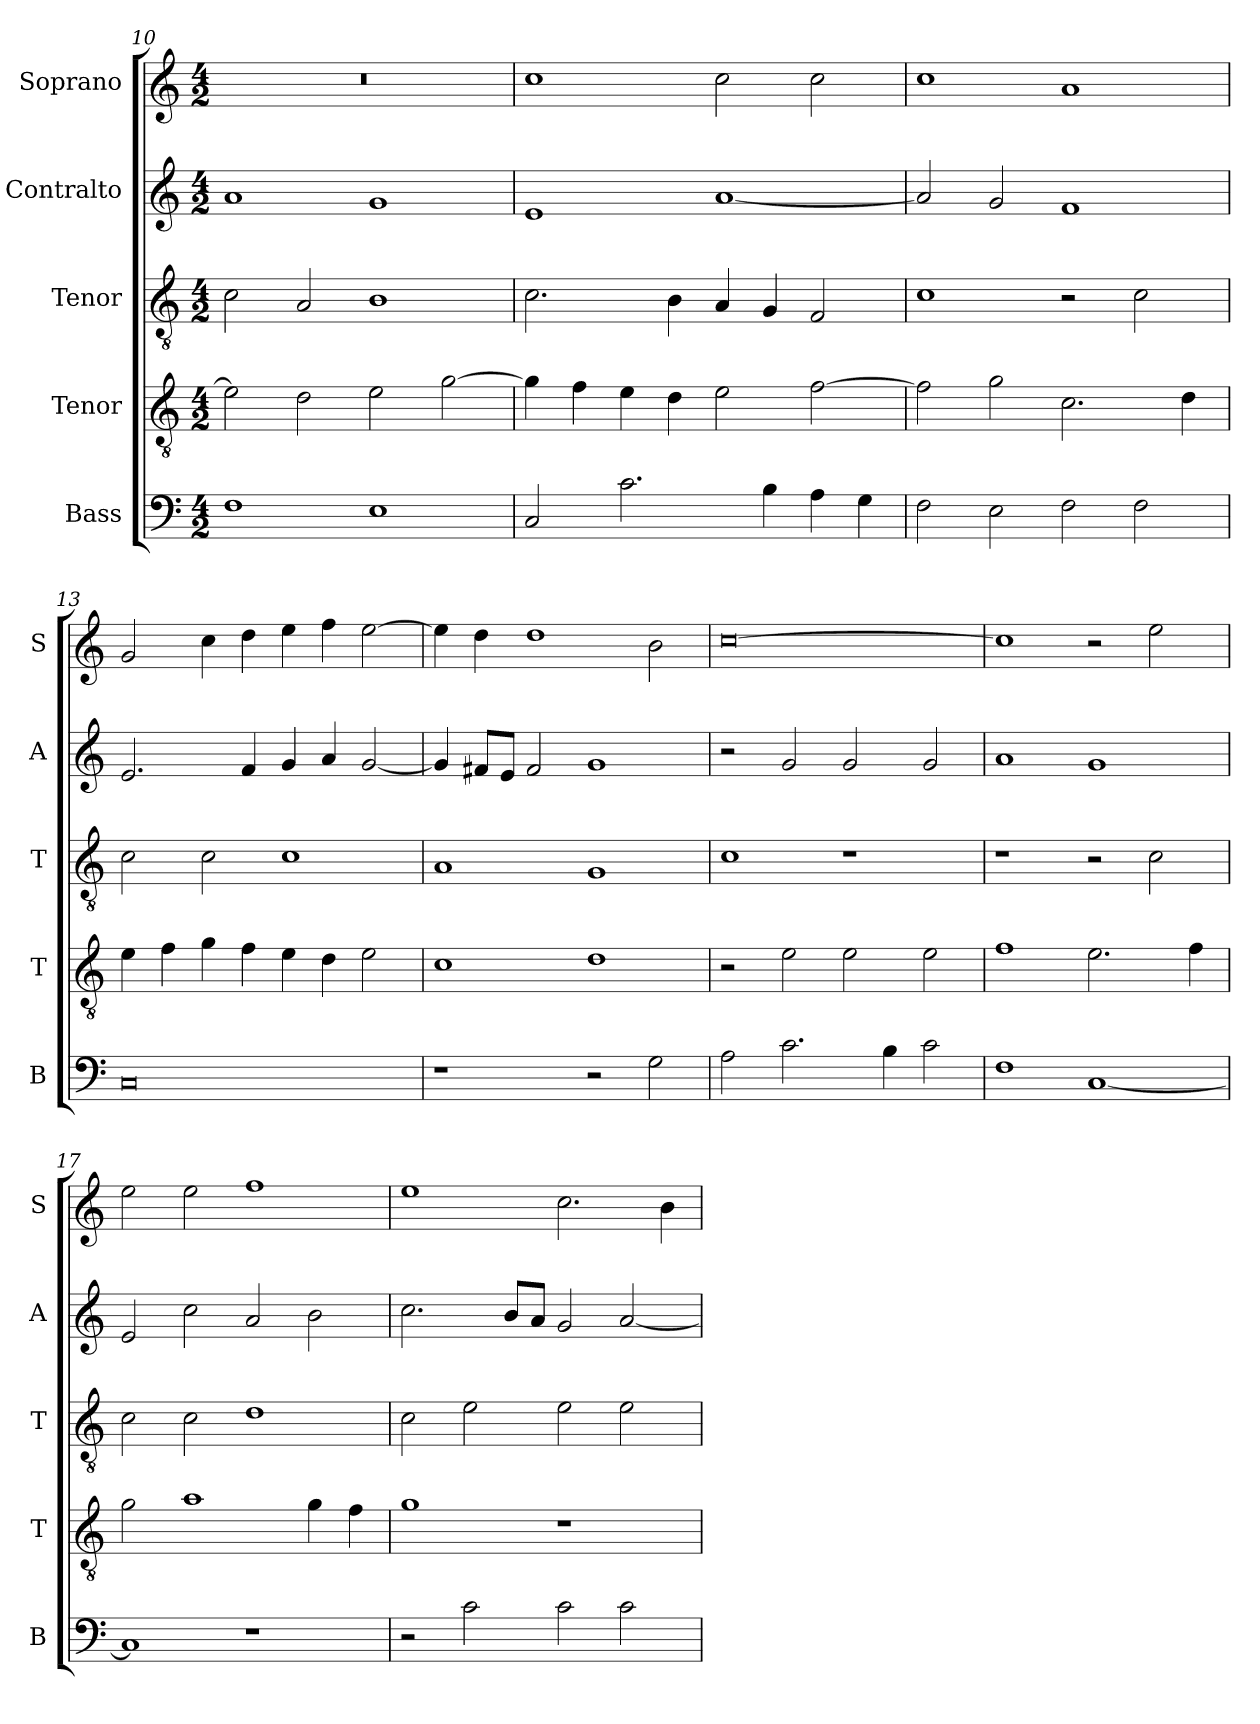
**kern	**kern	**kern	**kern	**kern
*part5	*part4	*part3	*part2	*part1
*staff5	*staff4	*staff3	*staff2	*staff1
*I"Bass	*I"Tenor	*I"Tenor	*I"Contralto	*I"Soprano
*I'B	*I'T	*I'T	*I'A	*I'S
*clefF4	*clefGv2	*clefGv2	*clefG2	*clefG2
*k[]	*k[]	*k[]	*k[]	*k[]
*C:ion	*C:ion	*C:ion	*C:ion	*C:ion
*M4/2	*M4/2	*M4/2	*M4/2	*M4/2
=10	=10	=10	=10	=10
1F	2e]	2c	1a	0r
.	2d	2A	.	.
1E	2e	1B	1g	.
.	[2g	.	.	.
=11	=11	=11	=11	=11
2C	4g]	2.c	1e	1cc
.	4f	.	.	.
2.c	4e	.	.	.
.	4d	4B	.	.
.	2e	4A	[1a	2cc
4B	.	4G	.	.
4A	[2f	2F	.	2cc
4G	.	.	.	.
=12	=12	=12	=12	=12
2F	2f]	1c	2a]	1cc
2E	2g	.	2g	.
2F	2.c	2r	1f	1a
2F	.	2c	.	.
.	4d	.	.	.
=13	=13	=13	=13	=13
0C	4e	2c	2.e	2g
.	4f	.	.	.
.	4g	2c	.	4cc
.	4f	.	4f	4dd
.	4e	1c	4g	4ee
.	4d	.	4a	4ff
.	2e	.	[2g	[2ee
=14	=14	=14	=14	=14
1r	1c	1A	4g]	4ee]
.	.	.	8f#X/L	4dd
.	.	.	8e/J	.
.	.	.	2f#	1dd
2r	1d	1G	1g	.
2G	.	.	.	2b
=15	=15	=15	=15	=15
2A	2r	1c	2r	[0cc
2.c	2e	.	2g	.
.	2e	1r	2g	.
4B	.	.	.	.
2c	2e	.	2g	.
=16	=16	=16	=16	=16
1F	1f	1r	1a	1cc]
[1C	2.e	2r	1g	2r
.	.	2c	.	2ee
.	4f	.	.	.
=17	=17	=17	=17	=17
1C]	2g	2c	2e	2ee
.	1a	2c	2cc	2ee
1r	.	1d	2a	1ff
.	4g	.	2b	.
.	4f	.	.	.
=18	=18	=18	=18	=18
2r	1g	2c	2.cc	1ee
2c	.	2e	.	.
.	.	.	8b/L	.
.	.	.	8a/J	.
2c	1r	2e	2g	2.cc
2c	.	2e	[2a	.
.	.	.	.	4b
=	=	=	=	=
*-	*-	*-	*-	*-
